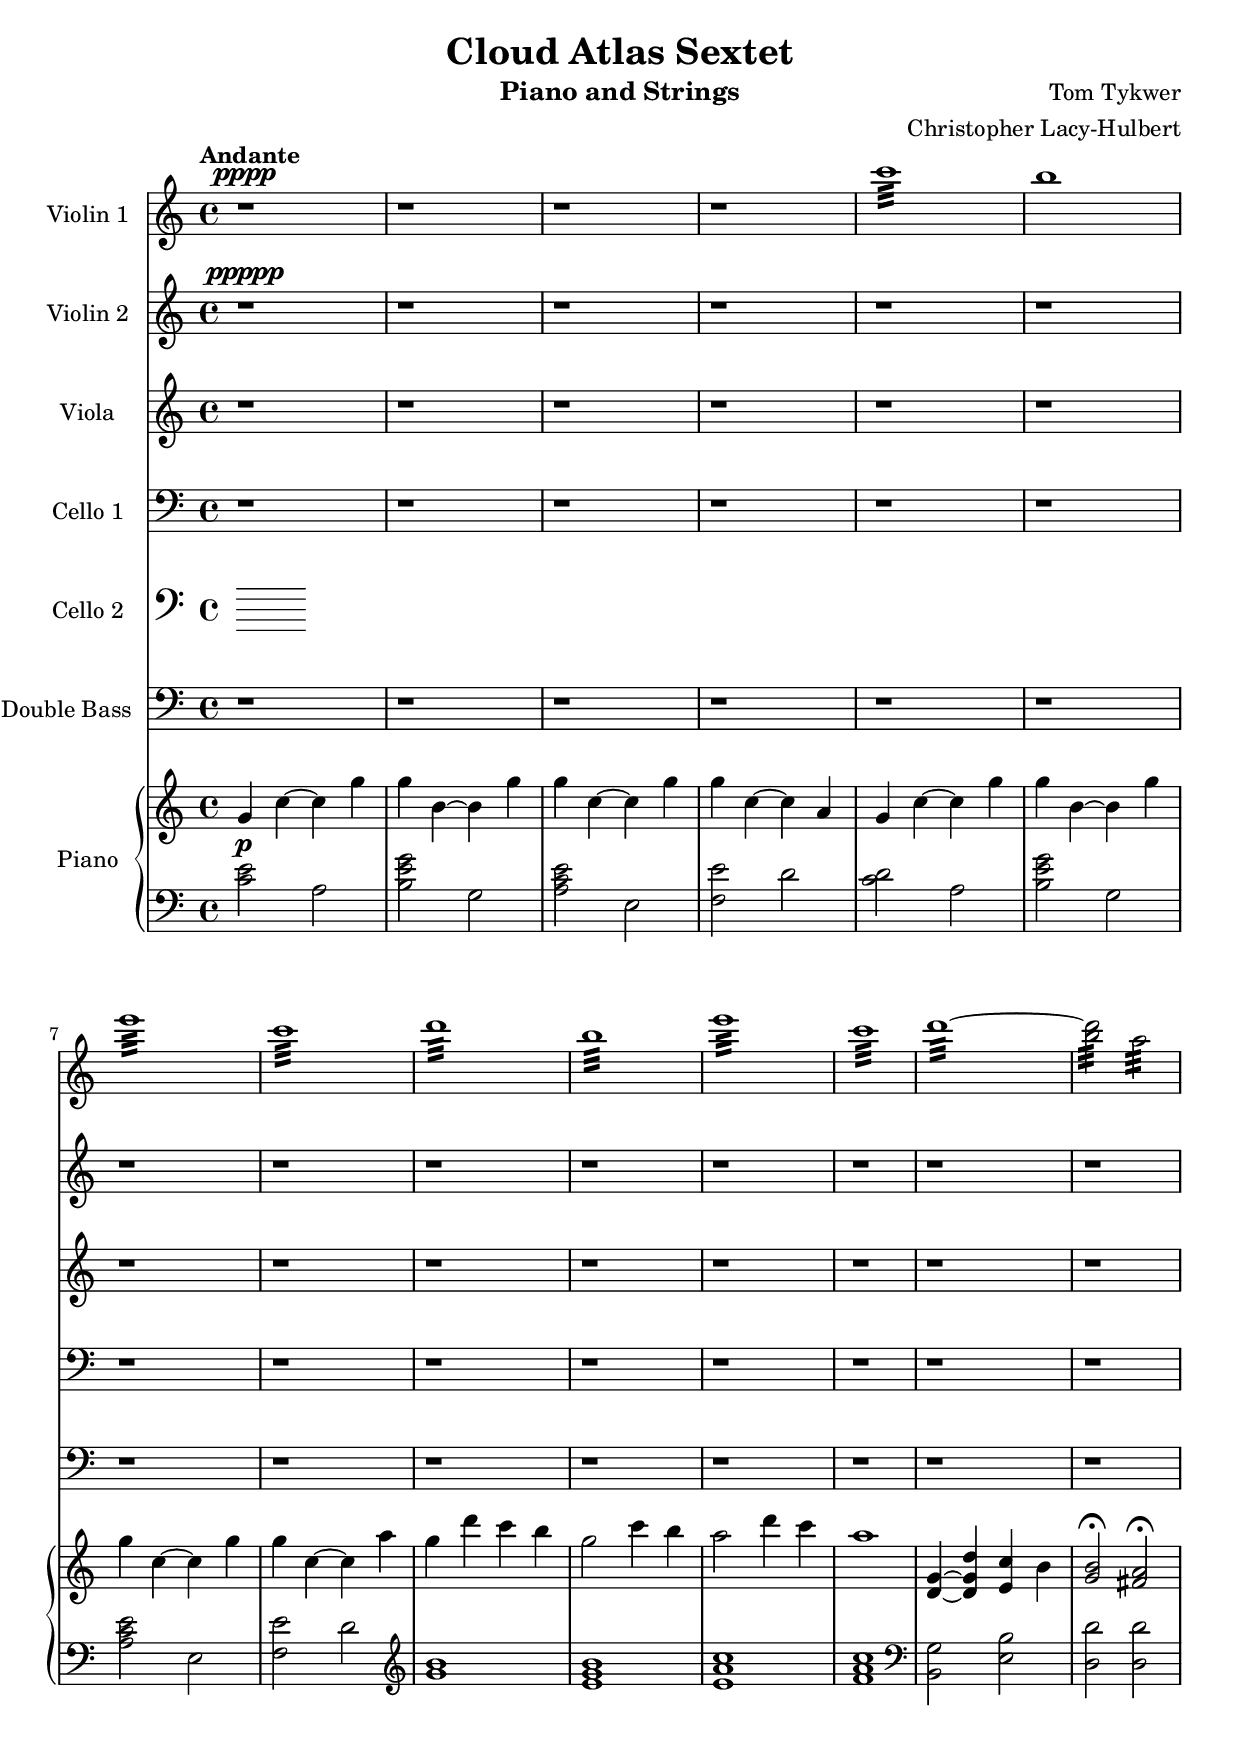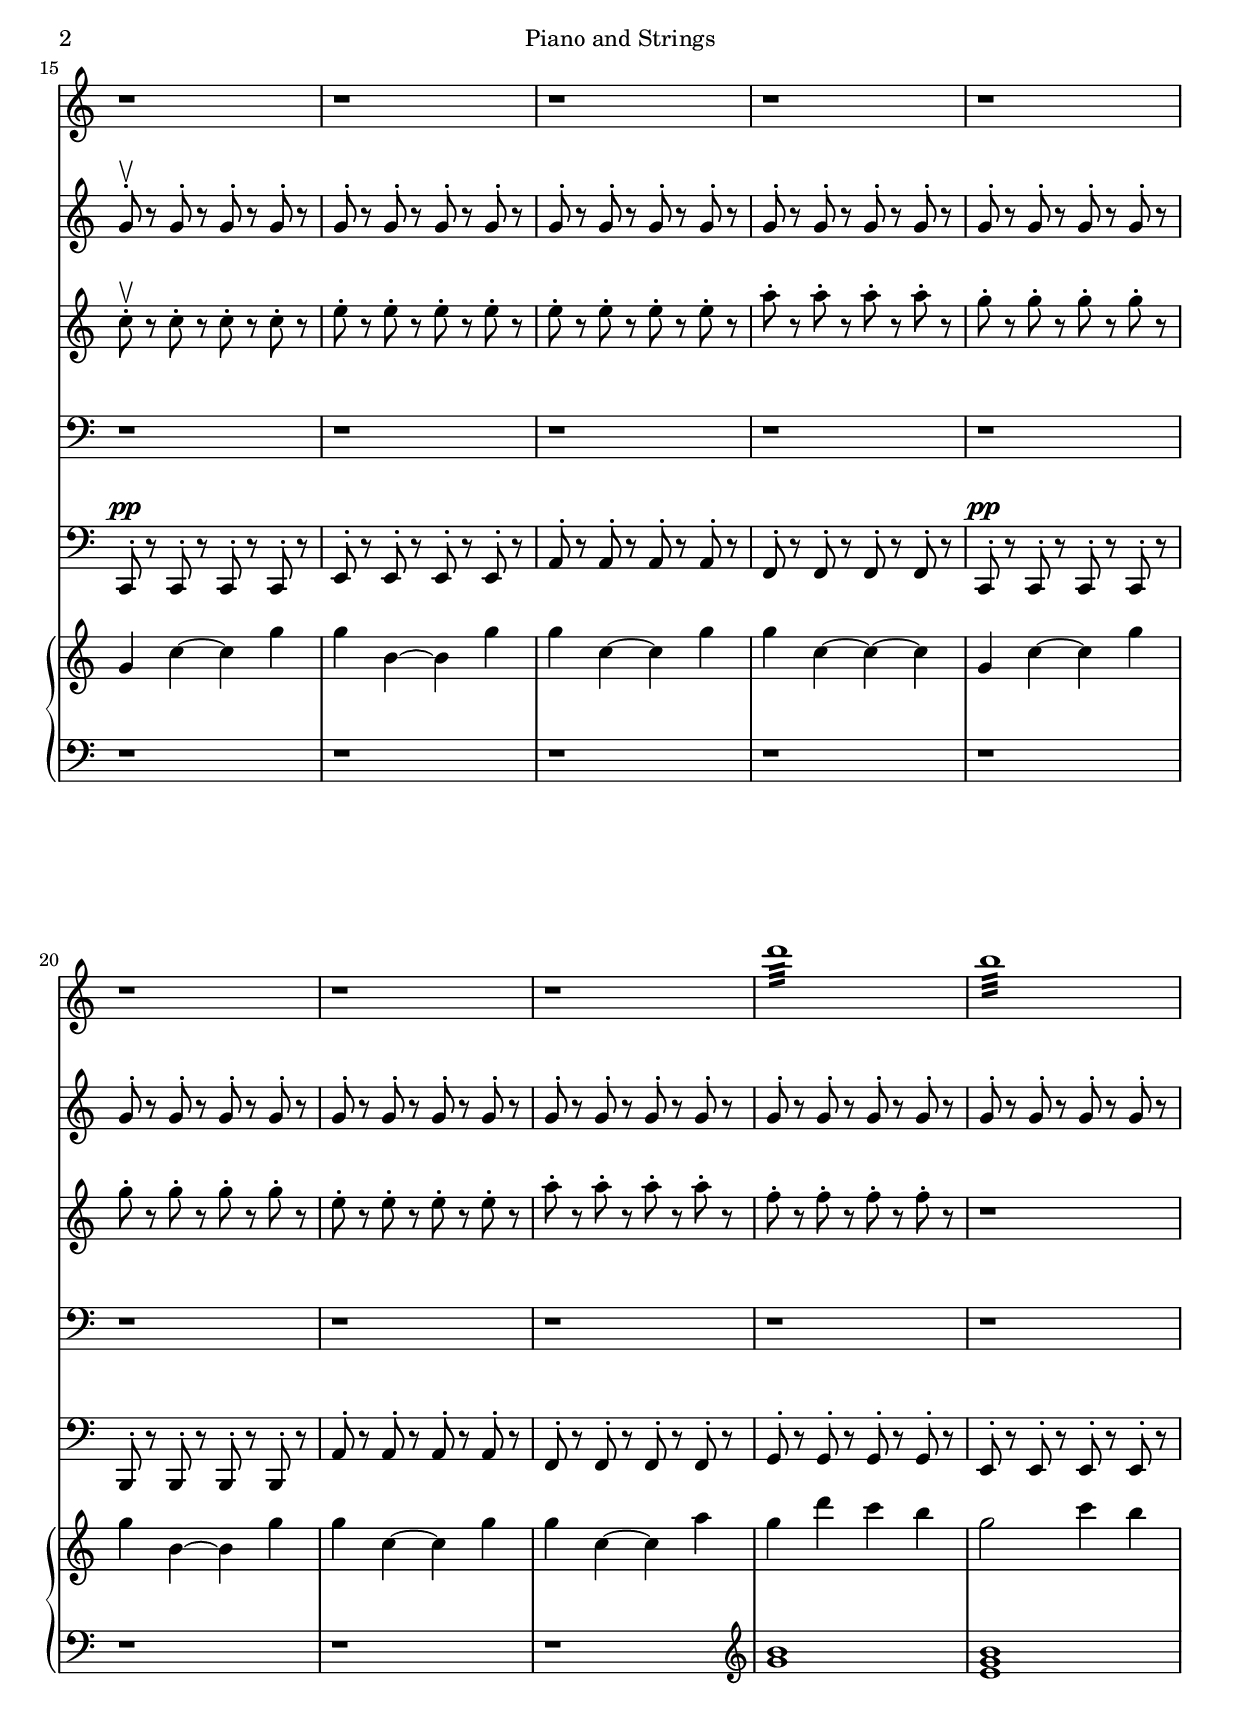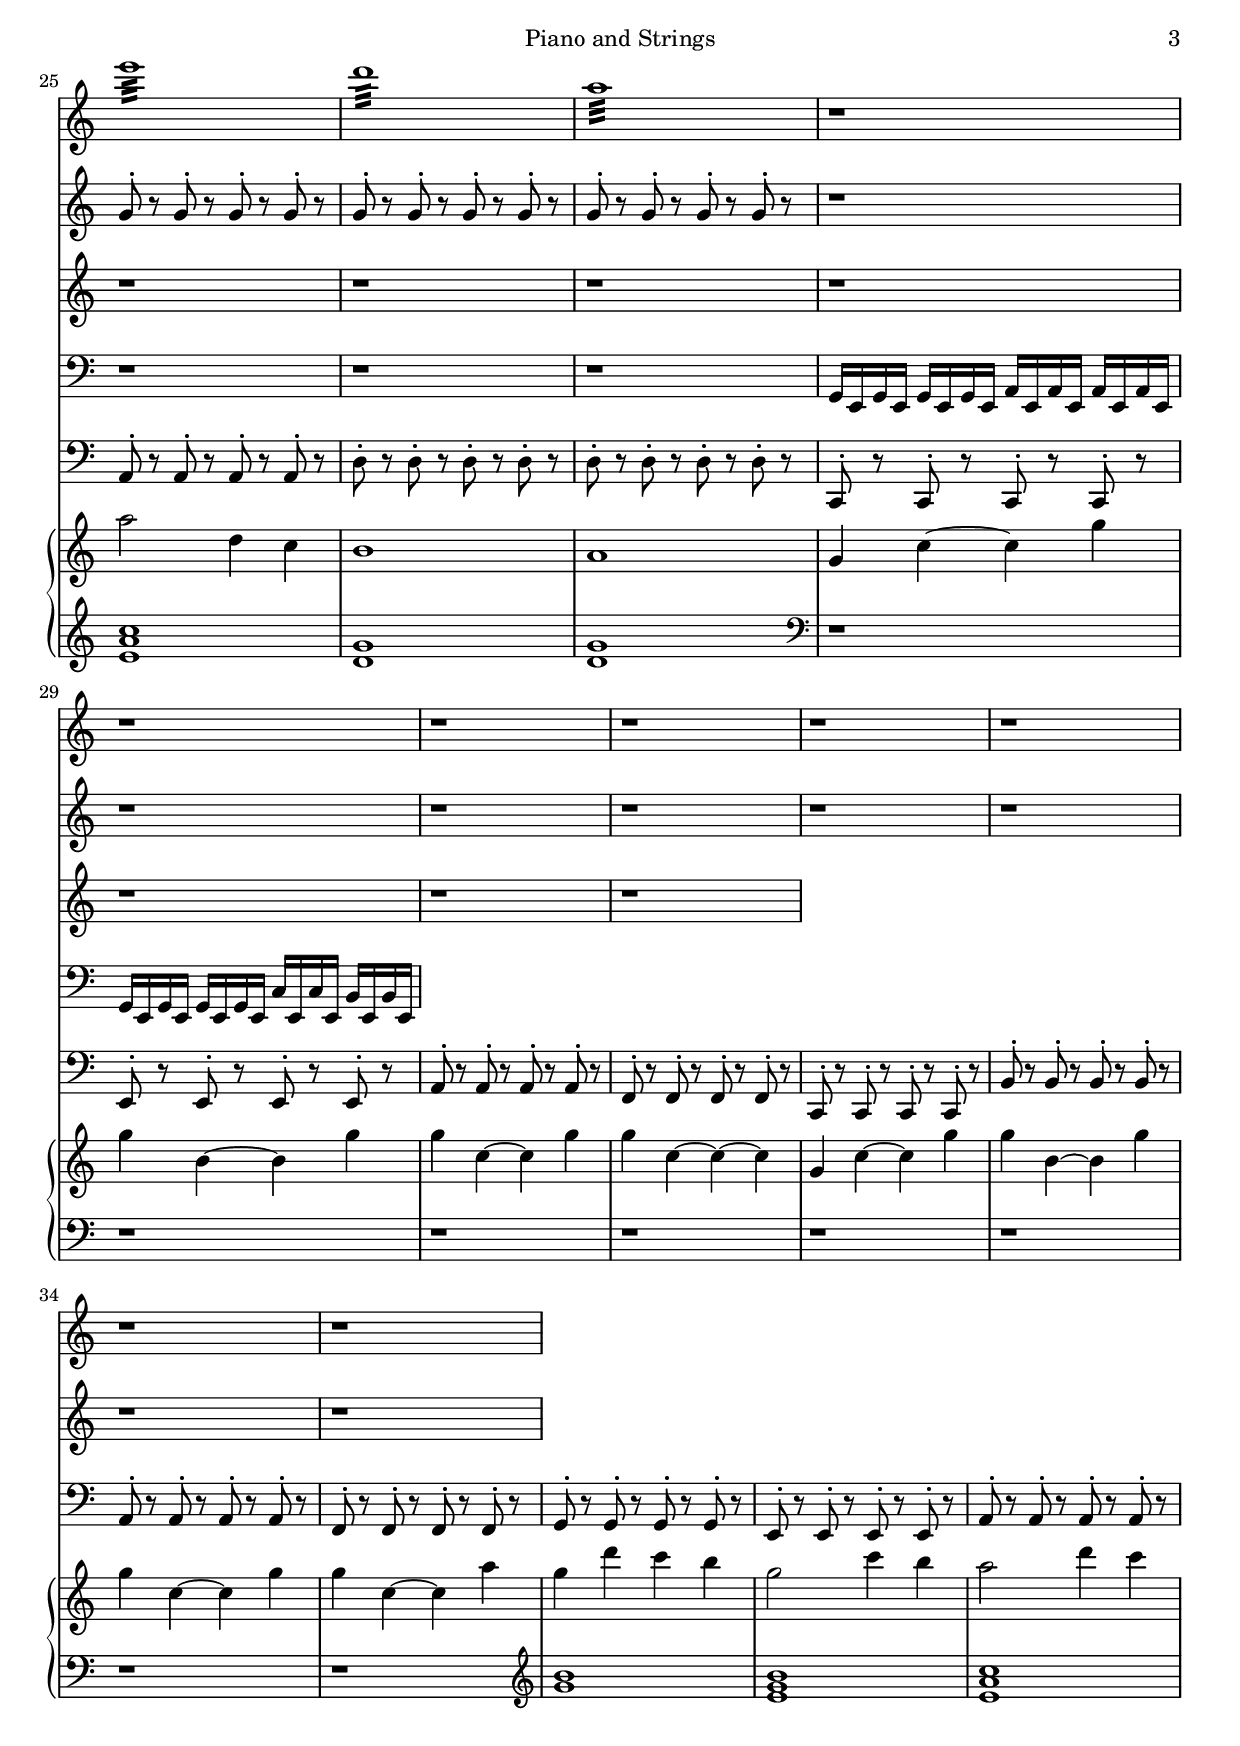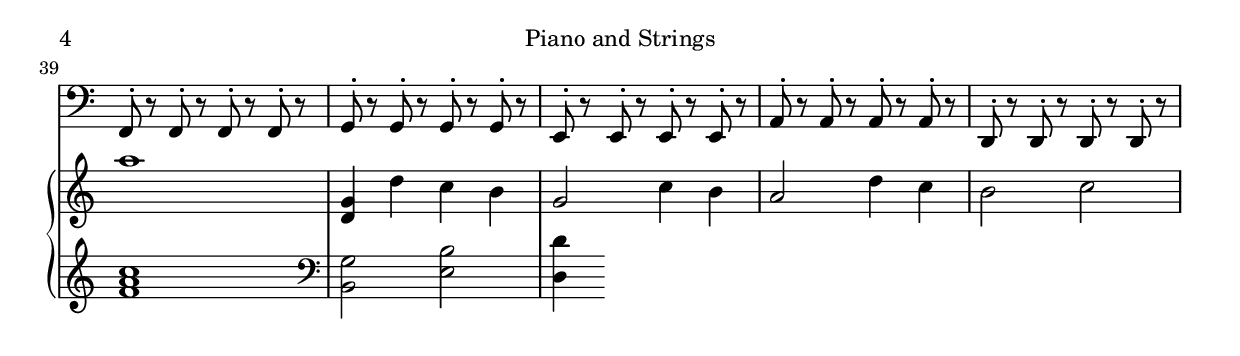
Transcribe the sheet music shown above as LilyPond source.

\version "2.12.3"
\include "english.ly"

\header {
  title = "Cloud Atlas Sextet"
  instrument = "Piano and Strings"
  composer = "Tom Tykwer"
  arranger = "Christopher Lacy-Hulbert"
  % Remove default LilyPond tagline
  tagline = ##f
}

\paper {
  #(set-paper-size "a4")
}

global = {
  \key c \major
  \time 4/4
  \tempo "Andante"
}

violin = \relative c'' {
  \global
  % Music follows here.
  r1^\pppp  r1 r1 r1  c'1:32 b e: c: d: b: e: c: d:~ << {d2:} {b2:} >> a:
  r1 r1 r1 r1 r1 r1 r1 r1  d:32 b: e: d: a:

  % oscilate
  r1 r r r r r r r
}

secondViolin = \relative c'' {
  \global
  % Music follows here.
  r1^\ppppp r1 r1 r1 r1 r1 r1 r1 r1 r1 r1 r1 r1 r1
  g8^\upbow^. r g8^. r  g8^.  r g8^. r g8^. r g8^. r  g8^.  r g8^. r g8^. r g8^. r  g8^.  r g8^. r g8^. r g8^. r  g8^.  r g8^. r
  g8^. r g8^. r  g8^.  r g8^. r g8^. r g8^. r  g8^.  r g8^. r g8^. r g8^. r  g8^.  r g8^. r g8^. r g8^. r  g8^.  r g8^. r
  g8^. r g8^. r  g8^.  r g8^. r g8^. r g8^. r  g8^.  r g8^. r g8^. r g8^. r  g8^.  r g8^. r g8^. r g8^. r  g8^.  r g8^. r
  g8^. r g8^. r  g8^.  r g8^. r

  %oscillate
  r1 r1 r1 r1 r r r r
}

viola = \relative c'' {
  \global
  % Music follows here.
  r1 r r r r r r r r r r r r r
  %chip
  c8^\upbow^. r  c8^. r c8^. r c8^. r    e8^. r e8^. r   e8^. r e8^. r       e8^. r e8^. r e8^. r e8^. r
  a8^. r a8^. r  a8^. r  a8^. r                 g8^. r g8^. r  g8^. r  g8^. r       g8^. r g8^. r  g8^. r  g8^. r
  e8^. r e8^. r  e8^. r  e8^. r                 a8^. r a8^. r  a8^. r  a8^. r       f8^. r  f8^. r  f8^. r  f8^. r

  %tremolo chip

  % oscilate
  r1 r1 r1 r1 r r r r
}

cello = \relative c {
  \global
  % Music follows here.
  r1 r1 r1 r1 r1 r1 r1 r1 r1 r1 r1 r1 r1 r1
  r1 r1 r1 r1 r1 r1 r1 r1 r1 r1 r1 r1 r1

  %oscillate
  g16 e g e g e g e  a e a e a e a e g e g e g e g e c' e, c' e, b' e, b' e,
}

secondCello = \relative c {
  \global

}

contrabasso = \relative c {
  \global
  % Music follows here.
  r1 r1 r1 r1 r1 r1 r1 r1 r1 r1 r1 r1 r1 r1
  c,8^\pp^. r c8^. r c8^. r c8^. r  e8^. r e8^. r e8^. r e8^. r  a8^. r a8^. r a8^. r a8^. r  <f>8^. r <f>8^. r <f>8^. r <f>8^. r
  c8^\pp^. r c8^. r c8^. r c8^. r  b8^. r b8^. r b8^. r b8^. r  a'8^. r a8^. r a8^. r a8^. r  f8^. r f8^. r f8^. r f8^. r
  g8^. r g8^. r g8^. r g8^. r   e^. r e^. r e^. r e^. r   a^. r a^. r a^. r a^. r   d^. r d^. r d^. r d^. r   d^. r d^. r d^. r d^. r

  %oscillate
  c,^. r   c^. r   c^. r   c^. r  e^. r  e^. r  e^. r  e^. r   a^.r  a^.r  a^.r  a^.r   f^.r  f^.r  f^.r  f^.r   c^.r c^.r c^.r c^.r   b'^.r b^.r b^.r b^.r
  a^.r  a^.r  a^.r  a^.r  f^.r  f^.r  f^.r  f^.r   g^.r  g^.r  g^.r  g^.r  e^.r  e^.r  e^.r  e^.r  a^.r  a^.r  a^.r  a^.r  f^.r f^.r f^.r f^.r
  g^.r  g^.r  g^.r  g^.r  e^.r e^.r  e^.r  e^.r  a^.r  a^.r a^.r a^.r  d,^.r d^.r d^.r d^.r

  %flute
  % starts same as oscillate with:    c^. r   c^. r   c^. r   c^. r
}

right = \relative c'' {
  \global
  % Music follows here.
  g4 c4~c g' g b,~b g' g c,~c g' g c,~c a
  g c4~c g' g b,~b g' g c,~c g' g c,~c a'
  g d' c b g2 c4 b a2 d4 c  a1
  <d,, g>4~ <d g d'> <e c'> b'  <g b>2^\fermata <fs a>2^\fermata

  g4 c4~c g' g b,~b g' g c,~c g' g c,~c~c
  g c4~c g' g b,~b g' g c,~c g' g c,~c a'
  g d' c b g2 c4 b a2 d,4 c  b1 a1

  %oscillate
  g4 c4~c g' g b,~b g' g c,~c g' g c,~c~c
  g c4~c g' g b,~b g' g c,~c g' g c,~c a'
  g d' c b g2 c4 b a2 d4 c  a1
  <d,, g>4 d' c b  g2 c4 b a2 d4 c b2 c

}

left = \relative c' {
  \global
  % Music follows here.
  <c e>2^\p a2 <b e g>2 g2 <a c e> e <f e'> d'
  <c d>2 a2 <b e g>2 g2 <a c e> e <f e'> d'
  \clef treble \stemUp <g b>1 <e g b> <e a c> <f a c>
  \clef bass \stemDown <b,, g'>2 <e b'> <d d'>2 <d d'>

  r1 r1 r1 r1 r1 r1 r1 r1
  \clef treble \stemUp <g' b>1 <e g b> <e a c> <d g> <d g>
  \clef bass \stemDown

  %oscillate
  r1 r1 r1 r1 r1 r1 r1 r1
  \clef treble \stemUp <g b>1 <e g b> <e a c> <f a c>
  \clef bass \stemDown <b,, g'>2 <e b'> <d d'>4

}

violinPart = \new Staff \with {
  instrumentName = "Violin 1"
  midiInstrument = "violin"
} \violin

secondViolinPart = \new Staff \with {
  instrumentName = "Violin 2"
  midiInstrument = "violin"
} \secondViolin

violaPart = \new Staff \with {
  instrumentName = "Viola"
  midiInstrument = "viola"
} \viola

celloPart = \new Staff \with {
  instrumentName = "Cello 1"
  midiInstrument = "cello"
} { \clef bass  \cello}

secondCelloPart = \new Staff \with {
  instrumentName = "Cello 2"
  midiInstrument = "cello"
} { \clef bass  \secondCello}

contrabassoPart = \new Staff \with {
  instrumentName = "Double Bass"
  midiInstrument = "contrabass"
} {\clef bass \contrabasso}

pianoPart = \new PianoStaff \with {
  instrumentName = "Piano"
} <<
  \new Staff = "right" \with {
    midiInstrument = "acoustic grand"
  } \right
  \new Staff = "left" \with {
    midiInstrument = "acoustic grand"
  } { \clef bass \left }
>>

\score {
  <<
    \violinPart
    \secondViolinPart
    \violaPart
    \celloPart
    \secondCelloPart
    \contrabassoPart
    \pianoPart
  >>
  \layout { }
  \midi {
    \context {
      \Score
      tempoWholesPerMinute = #(ly:make-moment 55 4)
    }
  }
}
